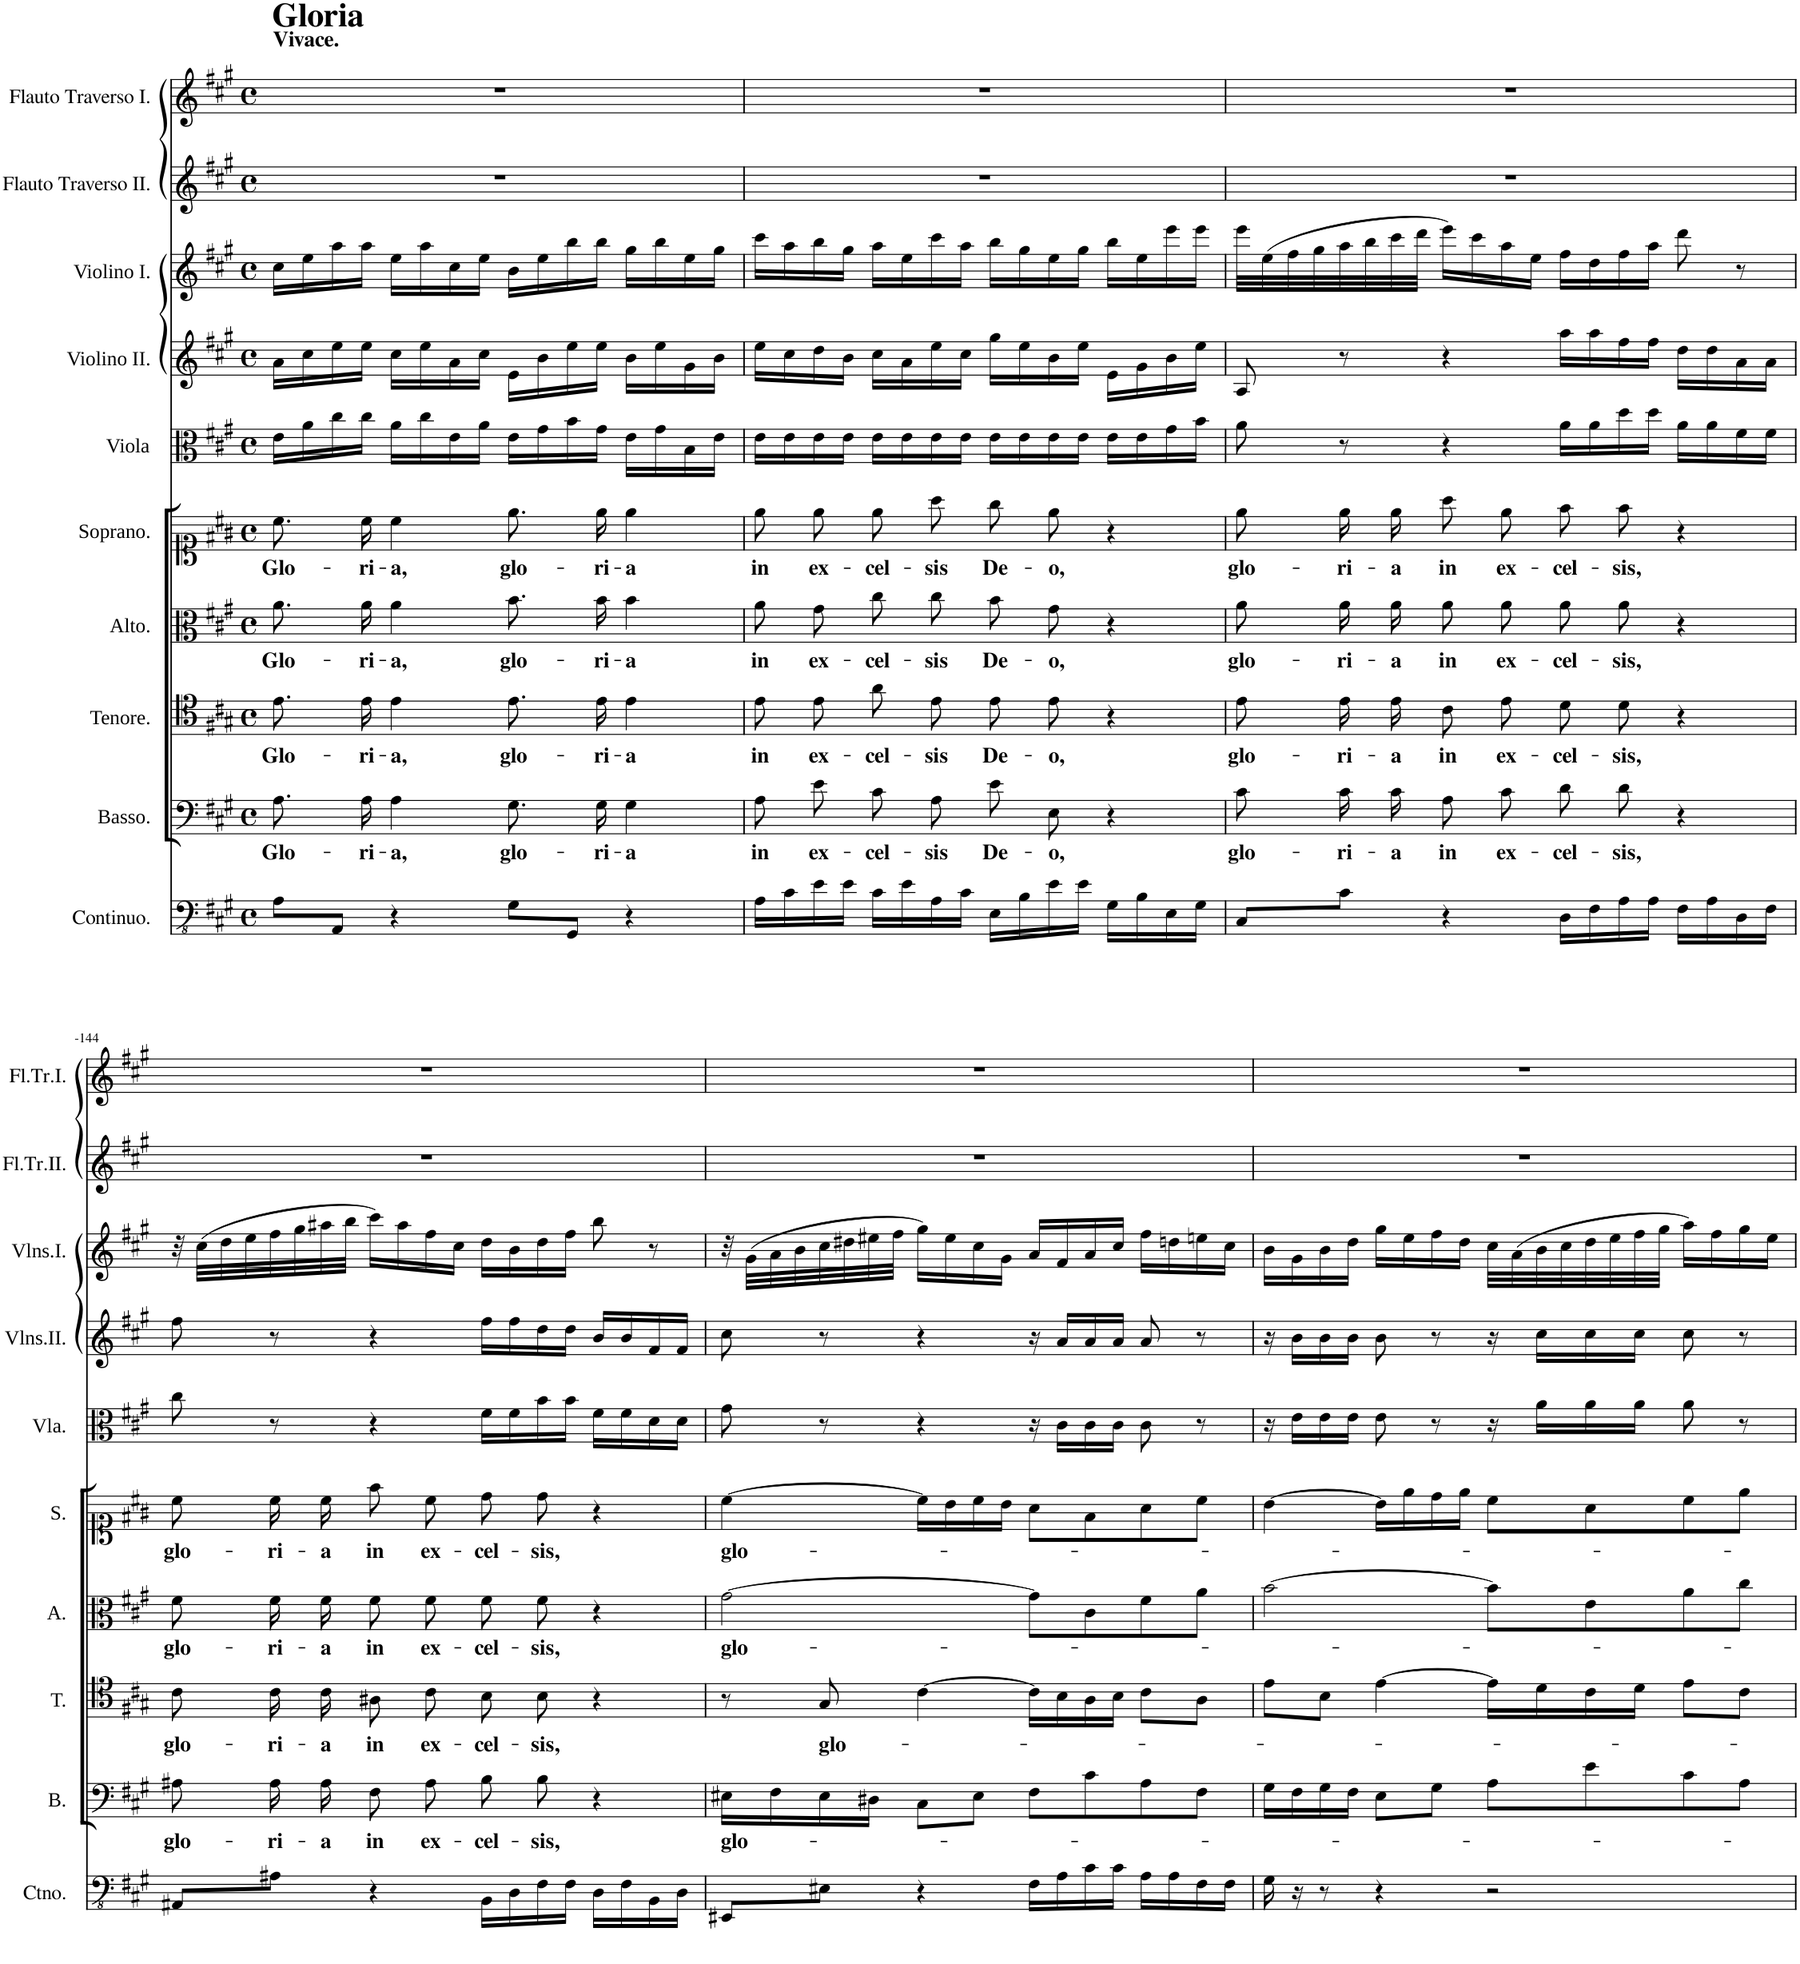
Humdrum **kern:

**kern	**kern	**text	**kern	**text	**kern	**text	**kern	**text	**kern	**kern	**kern	**kern	**kern
*part10	*part9	*part9	*part8	*part8	*part7	*part7	*part6	*part6	*part5	*part4	*part3	*part2	*part1
*staff10	*staff9	*staff9	*staff8	*staff8	*staff7	*staff7	*staff6	*staff6	*staff5	*staff4	*staff3	*staff2	*staff1
*I"Continuo.	*I"Basso.	*	*I"Tenore.	*	*I"Alto.	*	*I"Soprano.	*	*I"Viola	*I"Violino II.	*I"Violino I.	*I"Flauto Traverso II.	*I"Flauto Traverso I.
*I'Ctno.	*I'B.	*	*I'T.	*	*I'A.	*	*I'S.	*	*I'Vla.	*	*	*I'Fl.Tr.II.	*I'Fl.Tr.I.
!!LO:PB:g=z
*clefFv4	*clefF4	*	*clefC4	*	*clefC3	*	*clefC1	*	*clefC3	*clefG2	*clefG2	*clefG2	*clefG2
*k[f#c#g#]	*k[f#c#g#]	*	*k[f#c#g#]	*	*k[f#c#g#]	*	*k[f#c#g#]	*	*k[f#c#g#]	*k[f#c#g#]	*k[f#c#g#]	*k[f#c#g#]	*k[f#c#g#]
*M4/4	*M4/4	*	*M4/4	*	*M4/4	*	*M4/4	*	*M4/4	*M4/4	*M4/4	*M4/4	*M4/4
*met(c)	*met(c)	*	*met(c)	*	*met(c)	*	*met(c)	*	*met(c)	*met(c)	*met(c)	*met(c)	*met(c)
=147-	=147-	=147-	=147-	=147-	=147-	=147-	=147-	=147-	=147-	=147-	=147-	=147-	=147-
!	!	!	!	!	!	!	!	!	!	!	!	!	!LO:TX:a:B:t=Vivace.
!	!	!	!	!	!	!	!	!	!	!	!	!	!LO:TX:a:B:t=Gloria
!	!	!LO:LY:b	!	!LO:LY:b	!	!LO:LY:b	!	!LO:LY:b	!	!	!	!	!
8AA\L	8.A\	Glo-	8.e\	Glo-	8.a\	Glo-	8.cc#\	Glo-	16e\LL	16a\LL	16cc#\LL	1r	1r
.	.	.	.	.	.	.	.	.	16a\	16cc#\	16ee\	.	.
8AAA/J	.	.	.	.	.	.	.	.	16cc#\	16ee\	16aa\	.	.
!	!	!LO:LY:b	!	!LO:LY:b	!	!LO:LY:b	!	!LO:LY:b	!	!	!	!	!
.	16A\	-ri-	16e\	-ri-	16a\	-ri-	16cc#\	-ri-	16cc#\JJ	16ee\JJ	16aa\JJ	.	.
!	!	!LO:LY:b	!	!LO:LY:b	!	!LO:LY:b	!	!LO:LY:b	!	!	!	!	!
4r	4A\	-a,	4e\	-a,	4a\	-a,	4cc#\	-a,	16a\LL	16cc#\LL	16ee\LL	.	.
.	.	.	.	.	.	.	.	.	16cc#\	16ee\	16aa\	.	.
.	.	.	.	.	.	.	.	.	16e\	16a\	16cc#\	.	.
.	.	.	.	.	.	.	.	.	16a\JJ	16cc#\JJ	16ee\JJ	.	.
!	!	!LO:LY:b	!	!LO:LY:b	!	!LO:LY:b	!	!LO:LY:b	!	!	!	!	!
8GG#\L	8.G#\	glo-	8.e\	glo-	8.b\	glo-	8.ee\	glo-	16e\LL	16e\LL	16b\LL	.	.
.	.	.	.	.	.	.	.	.	16g#\	16b\	16ee\	.	.
8GGG#/J	.	.	.	.	.	.	.	.	16b\	16ee\	16bb\	.	.
!	!	!LO:LY:b	!	!LO:LY:b	!	!LO:LY:b	!	!LO:LY:b	!	!	!	!	!
.	16G#\	-ri-	16e\	-ri-	16b\	-ri-	16ee\	-ri-	16g#\JJ	16ee\JJ	16bb\JJ	.	.
!	!	!LO:LY:b	!	!LO:LY:b	!	!LO:LY:b	!	!LO:LY:b	!	!	!	!	!
4r	4G#\	-a	4e\	-a	4b\	-a	4ee\	-a	16e\LL	16b\LL	16gg#\LL	.	.
.	.	.	.	.	.	.	.	.	16g#\	16ee\	16bb\	.	.
.	.	.	.	.	.	.	.	.	16B\	16g#\	16ee\	.	.
.	.	.	.	.	.	.	.	.	16e\JJ	16b\JJ	16gg#\JJ	.	.
=146-	=146-	=146-	=146-	=146-	=146-	=146-	=146-	=146-	=146-	=146-	=146-	=146-	=146-
!	!	!LO:LY:b	!	!LO:LY:b	!	!LO:LY:b	!	!LO:LY:b	!	!	!	!	!
16AA\LL	8A\	in	8e\	in	8a\	in	8ee\	in	16e\LL	16ee\LL	16ccc#\LL	1r	1r
16C#\	.	.	.	.	.	.	.	.	16e\	16cc#\	16aa\	.	.
!	!	!LO:LY:b	!	!LO:LY:b	!	!LO:LY:b	!	!LO:LY:b	!	!	!	!	!
16E\	8e\	ex-	8e\	ex-	8g#\	ex-	8ee\	ex-	16e\	16dd\	16bb\	.	.
16E\JJ	.	.	.	.	.	.	.	.	16e\JJ	16b\JJ	16gg#\JJ	.	.
!	!	!LO:LY:b	!	!LO:LY:b	!	!LO:LY:b	!	!LO:LY:b	!	!	!	!	!
16C#\LL	8c#\	-cel-	8a\	-cel-	8cc#\	-cel-	8ee\	-cel-	16e\LL	16cc#\LL	16aa\LL	.	.
16E\	.	.	.	.	.	.	.	.	16e\	16a\	16ee\	.	.
!	!	!LO:LY:b	!	!LO:LY:b	!	!LO:LY:b	!	!LO:LY:b	!	!	!	!	!
16AA\	8A\	-sis	8e\	-sis	8cc#\	-sis	8aa\	-sis	16e\	16ee\	16ccc#\	.	.
16C#\JJ	.	.	.	.	.	.	.	.	16e\JJ	16cc#\JJ	16aa\JJ	.	.
!	!	!LO:LY:b	!	!LO:LY:b	!	!LO:LY:b	!	!LO:LY:b	!	!	!	!	!
16EE\LL	8e\	De-	8e\	De-	8b\	De-	8gg#\	De-	16e\LL	16gg#\LL	16bb\LL	.	.
16BB\	.	.	.	.	.	.	.	.	16e\	16ee\	16gg#\	.	.
!	!	!LO:LY:b	!	!LO:LY:b	!	!LO:LY:b	!	!LO:LY:b	!	!	!	!	!
16E\	8E\	-o,	8e\	-o,	8g#\	-o,	8ee\	-o,	16e\	16b\	16ee\	.	.
16E\JJ	.	.	.	.	.	.	.	.	16e\JJ	16ee\JJ	16gg#\JJ	.	.
16GG#\LL	4r	.	4r	.	4r	.	4r	.	16e\LL	16e\LL	16bb\LL	.	.
16BB\	.	.	.	.	.	.	.	.	16e\	16g#\	16ee\	.	.
16EE\	.	.	.	.	.	.	.	.	16g#\	16b\	16eee\	.	.
16GG#\JJ	.	.	.	.	.	.	.	.	16b\JJ	16ee\JJ	16eee\JJ	.	.
=145-	=145-	=145-	=145-	=145-	=145-	=145-	=145-	=145-	=145-	=145-	=145-	=145-	=145-
!	!	!LO:LY:b	!	!LO:LY:b	!	!LO:LY:b	!	!LO:LY:b	!	!	!	!	!
8CC#/L	8c#\	glo-	8e\	glo-	8a\	glo-	8ee\	glo-	8a\	8A/	32eee\LLL	1r	1r
.	.	.	.	.	.	.	.	.	.	.	(32ee\	.	.
.	.	.	.	.	.	.	.	.	.	.	32ff#\	.	.
.	.	.	.	.	.	.	.	.	.	.	32gg#\	.	.
!	!	!LO:LY:b	!	!LO:LY:b	!	!LO:LY:b	!	!LO:LY:b	!	!	!	!	!
8C#\J	16c#\	-ri-	16e\	-ri-	16a\	-ri-	16ee\	-ri-	8r	8r	32aa\	.	.
.	.	.	.	.	.	.	.	.	.	.	32bb\	.	.
!	!	!LO:LY:b	!	!LO:LY:b	!	!LO:LY:b	!	!LO:LY:b	!	!	!	!	!
.	16c#\	-a	16e\	-a	16a\	-a	16ee\	-a	.	.	32ccc#\	.	.
.	.	.	.	.	.	.	.	.	.	.	32ddd\JJJ	.	.
!	!	!LO:LY:b	!	!LO:LY:b	!	!LO:LY:b	!	!LO:LY:b	!	!	!	!	!
4r	8A\	in	8c#\	in	8a\	in	8aa\	in	4r	4r	16eee\LL)	.	.
.	.	.	.	.	.	.	.	.	.	.	16ccc#\	.	.
!	!	!LO:LY:b	!	!LO:LY:b	!	!LO:LY:b	!	!LO:LY:b	!	!	!	!	!
.	8c#\	ex-	8e\	ex-	8a\	ex-	8ee\	ex-	.	.	16aa\	.	.
.	.	.	.	.	.	.	.	.	.	.	16ee\JJ	.	.
!	!	!LO:LY:b	!	!LO:LY:b	!	!LO:LY:b	!	!LO:LY:b	!	!	!	!	!
16DD\LL	8d\	-cel-	8d\	-cel-	8a\	-cel-	8ff#\	-cel-	16a\LL	16aa\LL	16ff#\LL	.	.
16FF#\	.	.	.	.	.	.	.	.	16a\	16aa\	16dd\	.	.
!	!	!LO:LY:b	!	!LO:LY:b	!	!LO:LY:b	!	!LO:LY:b	!	!	!	!	!
16AA\	8d\	-sis,	8d\	-sis,	8a\	-sis,	8ff#\	-sis,	16dd\	16ff#\	16ff#\	.	.
16AA\JJ	.	.	.	.	.	.	.	.	16dd\JJ	16ff#\JJ	16aa\JJ	.	.
16FF#\LL	4r	.	4r	.	4r	.	4r	.	16a\LL	16dd\LL	8ddd\	.	.
16AA\	.	.	.	.	.	.	.	.	16a\	16dd\	.	.	.
16DD\	.	.	.	.	.	.	.	.	16f#\	16a\	8r	.	.
16FF#\JJ	.	.	.	.	.	.	.	.	16f#\JJ	16a\JJ	.	.	.
!!LO:LB:g=z
=144-	=144-	=144-	=144-	=144-	=144-	=144-	=144-	=144-	=144-	=144-	=144-	=144-	=144-
!	!	!LO:LY:b	!	!LO:LY:b	!	!LO:LY:b	!	!LO:LY:b	!	!	!	!	!
8AAA#X/L	8A#X\	glo-	8c#\	glo-	8f#\	glo-	8cc#\	glo-	8cc#\	8ff#\	32r	1r	1r
.	.	.	.	.	.	.	.	.	.	.	(32cc#\LLL	.	.
.	.	.	.	.	.	.	.	.	.	.	32dd\	.	.
.	.	.	.	.	.	.	.	.	.	.	32ee\	.	.
!	!	!LO:LY:b	!	!LO:LY:b	!	!LO:LY:b	!	!LO:LY:b	!	!	!	!	!
8AA#X\J	16A#\	-ri-	16c#\	-ri-	16f#\	-ri-	16cc#\	-ri-	8r	8r	32ff#\	.	.
.	.	.	.	.	.	.	.	.	.	.	32gg#\	.	.
!	!	!LO:LY:b	!	!LO:LY:b	!	!LO:LY:b	!	!LO:LY:b	!	!	!	!	!
.	16A#\	-a	16c#\	-a	16f#\	-a	16cc#\	-a	.	.	32aa#X\	.	.
.	.	.	.	.	.	.	.	.	.	.	32bb\JJJ	.	.
!	!	!LO:LY:b	!	!LO:LY:b	!	!LO:LY:b	!	!LO:LY:b	!	!	!	!	!
4r	8F#\	in	8A#X\	in	8f#\	in	8ff#\	in	4r	4r	16ccc#\LL)	.	.
.	.	.	.	.	.	.	.	.	.	.	16aa#\	.	.
!	!	!LO:LY:b	!	!LO:LY:b	!	!LO:LY:b	!	!LO:LY:b	!	!	!	!	!
.	8A#\	ex-	8c#\	ex-	8f#\	ex-	8cc#\	ex-	.	.	16ff#\	.	.
.	.	.	.	.	.	.	.	.	.	.	16cc#\JJ	.	.
!	!	!LO:LY:b	!	!LO:LY:b	!	!LO:LY:b	!	!LO:LY:b	!	!	!	!	!
16BBB\LL	8B\	-cel-	8B\	-cel-	8f#\	-cel-	8dd\	-cel-	16f#\LL	16ff#\LL	16dd\LL	.	.
16DD\	.	.	.	.	.	.	.	.	16f#\	16ff#\	16b\	.	.
!	!	!LO:LY:b	!	!LO:LY:b	!	!LO:LY:b	!	!LO:LY:b	!	!	!	!	!
16FF#\	8B\	-sis,	8B\	-sis,	8f#\	-sis,	8dd\	-sis,	16b\	16dd\	16dd\	.	.
16FF#\JJ	.	.	.	.	.	.	.	.	16b\JJ	16dd\JJ	16ff#\JJ	.	.
16DD\LL	4r	.	4r	.	4r	.	4r	.	16f#\LL	16b/LL	8bb\	.	.
16FF#\	.	.	.	.	.	.	.	.	16f#\	16b/	.	.	.
16BBB\	.	.	.	.	.	.	.	.	16d\	16f#/	8r	.	.
16DD\JJ	.	.	.	.	.	.	.	.	16d\JJ	16f#/JJ	.	.	.
=143-	=143-	=143-	=143-	=143-	=143-	=143-	=143-	=143-	=143-	=143-	=143-	=143-	=143-
!	!	!LO:LY:b	!	!	!	!LO:LY:b	!	!LO:LY:b	!	!	!	!	!
8EEE#X/L	16E#X\LL	glo-	8r	.	[2g#\	glo-	[4cc#\	glo-	8g#\	8cc#\	32r	1r	1r
.	.	.	.	.	.	.	.	.	.	.	(32g#\LLL	.	.
.	16F#\	.	.	.	.	.	.	.	.	.	32a\	.	.
.	.	.	.	.	.	.	.	.	.	.	32b\	.	.
!	!	!	!	!LO:LY:b	!	!	!	!	!	!	!	!	!
8EE#X\J	16E#\	.	8G#/	glo-	.	.	.	.	8r	8r	32cc#\	.	.
.	.	.	.	.	.	.	.	.	.	.	32dd#X\	.	.
.	16D#X\JJ	.	.	.	.	.	.	.	.	.	32ee#X\	.	.
.	.	.	.	.	.	.	.	.	.	.	32ff#\JJJ	.	.
4r	8C#\L	.	[4c#\	.	.	.	16cc#\LL]	.	4r	4r	16gg#\LL)	.	.
.	.	.	.	.	.	.	16b\	.	.	.	16ee#\	.	.
.	8E#\J	.	.	.	.	.	16cc#\	.	.	.	16cc#\	.	.
.	.	.	.	.	.	.	16b\JJ	.	.	.	16g#\JJ	.	.
16FF#\LL	8F#\L	.	16c#\LL]	.	8g#\L]	.	8a\L	.	16r	16r	16a/LL	.	.
16AA\	.	.	16B\	.	.	.	.	.	16c#\LL	16a/LL	16f#/	.	.
16C#\	8c#\	.	16A\	.	8c#\	.	8f#\	.	16c#\	16a/	16a/	.	.
16C#\JJ	.	.	16B\JJ	.	.	.	.	.	16c#\JJ	16a/JJ	16cc#/JJ	.	.
16AA\LL	8A\	.	8c#\L	.	8f#\	.	8a\	.	8c#\	8a/	16ff#\LL	.	.
16AA\	.	.	.	.	.	.	.	.	.	.	16ddn\	.	.
16FF#\	8F#\J	.	8A\J	.	8a\J	.	8cc#\J	.	8r	8r	16een\	.	.
16FF#\JJ	.	.	.	.	.	.	.	.	.	.	16cc#\JJ	.	.
=142-	=142-	=142-	=142-	=142-	=142-	=142-	=142-	=142-	=142-	=142-	=142-	=142-	=142-
16GG#\	16G#\LL	.	8e\L	.	[2b\	.	[4b\	.	16r	16r	16b\LL	1r	1r
16r	16F#\	.	.	.	.	.	.	.	16e\LL	16b\LL	16g#\	.	.
8r	16G#\	.	8B\J	.	.	.	.	.	16e\	16b\	16b\	.	.
.	16F#\JJ	.	.	.	.	.	.	.	16e\JJ	16b\JJ	16dd\JJ	.	.
4r	8E\L	.	[4e\	.	.	.	16b\LL]	.	8e\	8b\	16gg#\LL	.	.
.	.	.	.	.	.	.	16ee\	.	.	.	16ee\	.	.
.	8G#\J	.	.	.	.	.	16dd\	.	8r	8r	16ff#\	.	.
.	.	.	.	.	.	.	16ee\JJ	.	.	.	16dd\JJ	.	.
2r	8A\L	.	16e\LL]	.	8b\L]	.	8cc#\L	.	16r	16r	32cc#\LLL	.	.
.	.	.	.	.	.	.	.	.	.	.	(32a\	.	.
.	.	.	16d\	.	.	.	.	.	16a\LL	16cc#\LL	32b\	.	.
.	.	.	.	.	.	.	.	.	.	.	32cc#\	.	.
.	8e\	.	16c#\	.	8e\	.	8a\	.	16a\	16cc#\	32dd\	.	.
.	.	.	.	.	.	.	.	.	.	.	32ee\	.	.
.	.	.	16d\JJ	.	.	.	.	.	16a\JJ	16cc#\JJ	32ff#\	.	.
.	.	.	.	.	.	.	.	.	.	.	32gg#\JJJ	.	.
.	8c#\	.	8e\L	.	8a\	.	8cc#\	.	8a\	8cc#\	16aa\LL)	.	.
.	.	.	.	.	.	.	.	.	.	.	16ff#\	.	.
.	8A\J	.	8c#\J	.	8cc#\J	.	8ee\J	.	8r	8r	16gg#\	.	.
.	.	.	.	.	.	.	.	.	.	.	16ee\JJ	.	.
=	=	=	=	=	=	=	=	=	=	=	=	=	=
*-	*-	*-	*-	*-	*-	*-	*-	*-	*-	*-	*-	*-	*-
